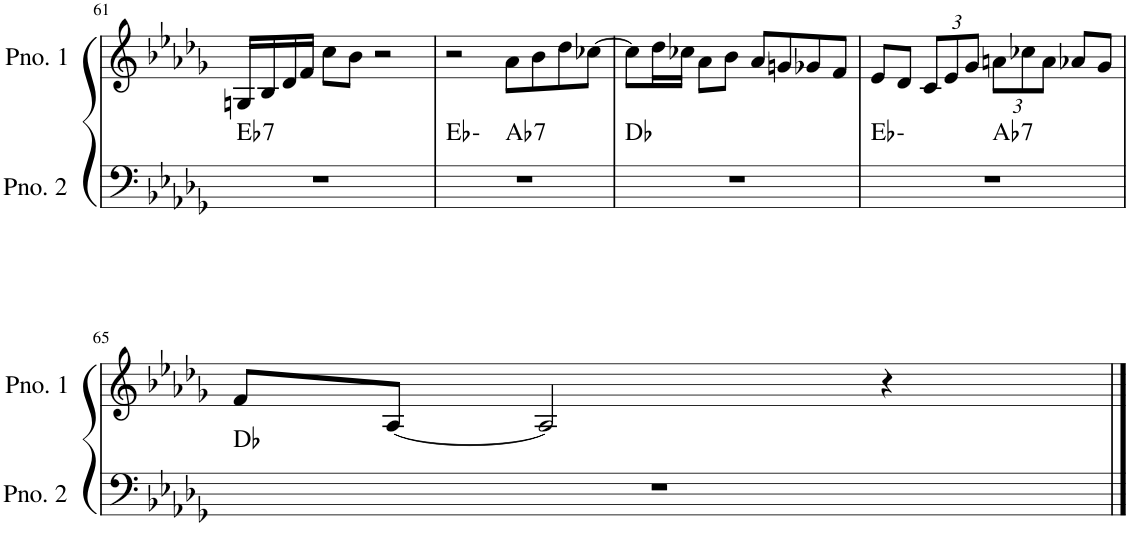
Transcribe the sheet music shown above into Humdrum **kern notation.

**kern	**harte	**kern
*part2	*part2	*part1
*staff2	*	*staff1
*I"ピアノ 2	*	*I"ピアノ 1
!!LO:PB:g=z
*clefF4	*	*clefG2
*k[b-e-a-d-g-]	*	*k[b-e-a-d-g-]
*M4/4	*	*M4/4
=61	=61	=61
!	!LO:H:kt=7	!
1r	Eb:7	16Gn/LL
.	.	16B-/
.	.	16d-/
.	.	16f/JJ
.	.	8cc\L
.	.	8b-\J
.	.	2r
=62	=62	=62
*^	*	*
1r	2ryy	Eb:min	2r
!	!	!LO:H:kt=7	!
.	2ryy	Ab:7	8a-\L
.	.	.	8b-\
.	.	.	8dd-\
.	.	.	[8cc-X\J
*v	*v	*	*
=63	=63	=63
1r	Db:maj	8cc-\L]
.	.	16dd-\L
.	.	16cc-X\JJ
.	.	8a-\L
.	.	8b-\J
.	.	8a-/L
.	.	8gn/
.	.	8g-X/
.	.	8f/J
=64	=64	=64
*^	*	*
1r	2ryy	Eb:min	8e-/L
.	.	.	8d-/J
*	*	*	*Xbrackettup
.	.	.	12c/L
.	.	.	12e-/
.	.	.	12g-/J
!	!	!LO:H:kt=7	!
.	2ryy	Ab:7	12an\L
.	.	.	12cc-X\
.	.	.	12a\J
.	.	.	8a-X/L
.	.	.	8g-/J
*v	*v	*	*
!!LO:LB:g=z
=65	=65	=65
1r	Db:maj	8f/L
.	.	[8A-/J
.	.	2A-/]
.	.	4r
==	==	==
*-	*-	*-
